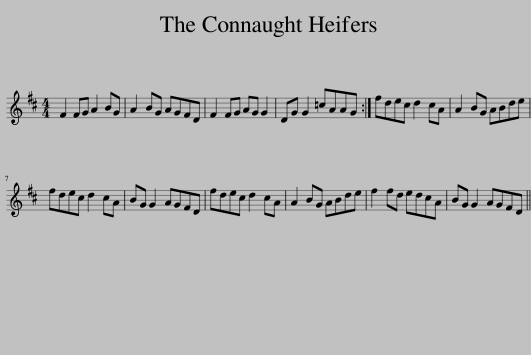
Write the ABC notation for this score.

X:1
L:1/8
M:4/4
I:linebreak $
K:D
V:1 treble
V:1
 F2 FG A2 BG | A2 BG AGFD | F2 FG AG G2 | DG G2 =cAAG :| fdec d2 cA | %5
 A2 BG ABde |$ fdec d2 cA | BG G2 AGFD | fdec d2 cA | A2 BG ABde | %10
 f2 fd edcA | BG G2 AGFD || %12
